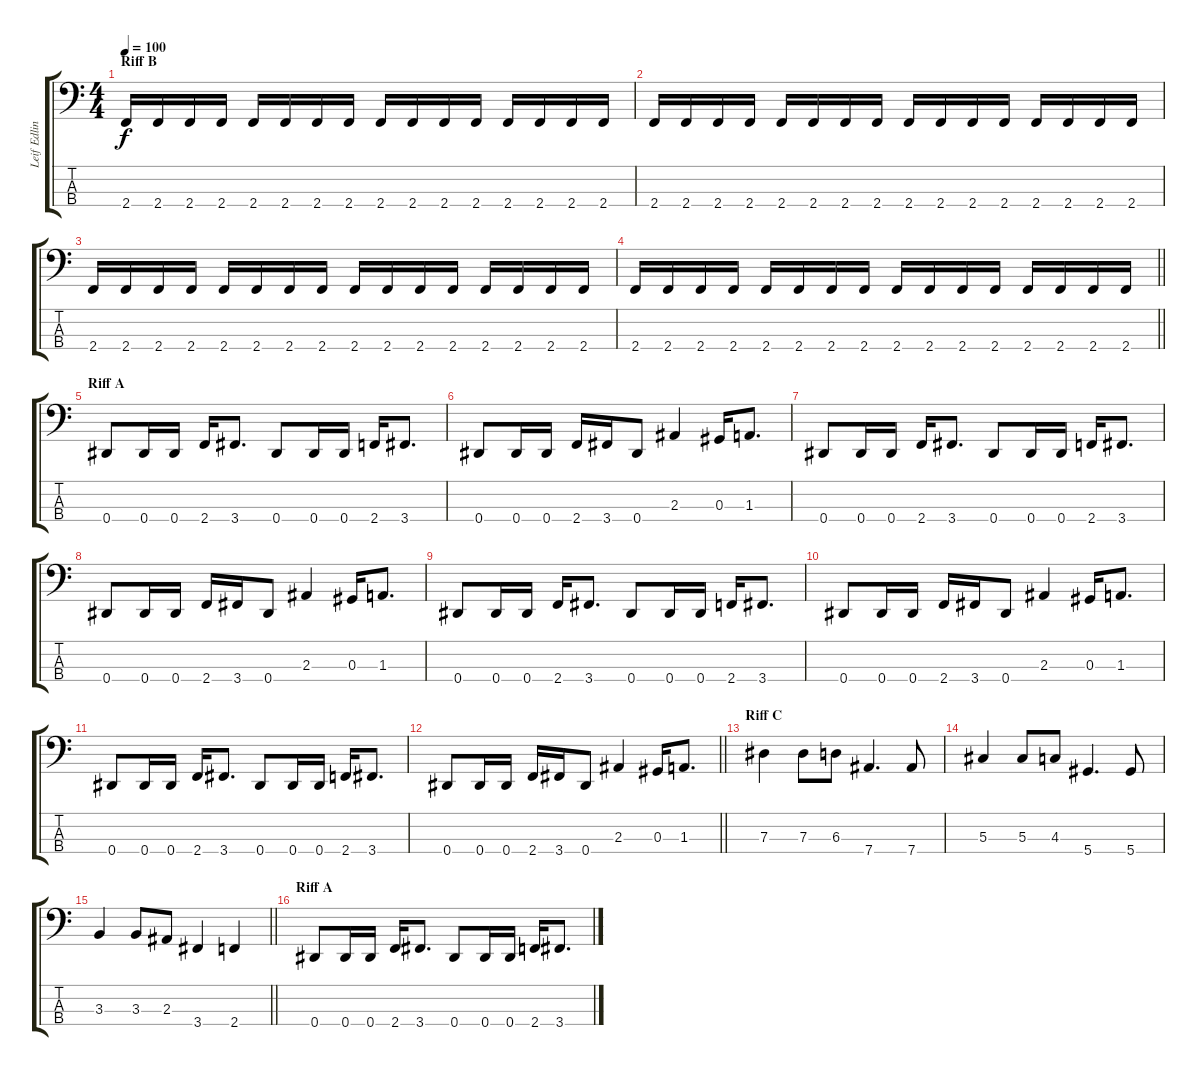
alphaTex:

\track ("Leif Edling" "Leif Edlin") {instrument electricbasspick}
\staff {score tabs}
\tuning (Gb2 Db2 Ab1 Eb1) {hide}
\ts (4 4)
\section ("" "Riff B")
\tempo 100
\clef f4
\ks c
2.4.16{dy f} 2.4.16 2.4.16 2.4.16 2.4.16 2.4.16 2.4.16 2.4.16 2.4.16 2.4.16 2.4.16 2.4.16 2.4.16 2.4.16 2.4.16 2.4.16 |
2.4.16 2.4.16 2.4.16 2.4.16 2.4.16 2.4.16 2.4.16 2.4.16 2.4.16 2.4.16 2.4.16 2.4.16 2.4.16 2.4.16 2.4.16 2.4.16 |
2.4.16 2.4.16 2.4.16 2.4.16 2.4.16 2.4.16 2.4.16 2.4.16 2.4.16 2.4.16 2.4.16 2.4.16 2.4.16 2.4.16 2.4.16 2.4.16 |
\barLineRight lightlight
2.4.16 2.4.16 2.4.16 2.4.16 2.4.16 2.4.16 2.4.16 2.4.16 2.4.16 2.4.16 2.4.16 2.4.16 2.4.16 2.4.16 2.4.16 2.4.16 |
\section ("" "Riff A")
0.4.8 0.4.16 0.4.16 2.4.16 3.4.8{d} 0.4.8 0.4.16 0.4.16 2.4.16 3.4.8{d} |
0.4.8 0.4.16 0.4.16 2.4.16 3.4.16 0.4.8 2.3.4 0.3.16 1.3.8{d} |
0.4.8 0.4.16 0.4.16 2.4.16 3.4.8{d} 0.4.8 0.4.16 0.4.16 2.4.16 3.4.8{d} |
0.4.8 0.4.16 0.4.16 2.4.16 3.4.16 0.4.8 2.3.4 0.3.16 1.3.8{d} |
0.4.8 0.4.16 0.4.16 2.4.16 3.4.8{d} 0.4.8 0.4.16 0.4.16 2.4.16 3.4.8{d} |
0.4.8 0.4.16 0.4.16 2.4.16 3.4.16 0.4.8 2.3.4 0.3.16 1.3.8{d} |
0.4.8 0.4.16 0.4.16 2.4.16 3.4.8{d} 0.4.8 0.4.16 0.4.16 2.4.16 3.4.8{d} |
\barLineRight lightlight
0.4.8 0.4.16 0.4.16 2.4.16 3.4.16 0.4.8 2.3.4 0.3.16 1.3.8{d} |
\section ("" "Riff C")
7.3.4 7.3.8 6.3.8 7.4.4{d} 7.4.8 |
5.3.4 5.3.8 4.3.8 5.4.4{d} 5.4.8 |
\barLineRight lightlight
3.3.4 3.3.8 2.3.8 3.4.4 2.4.4 |
\section ("" "Riff A")
0.4.8 0.4.16 0.4.16 2.4.16 3.4.8{d} 0.4.8 0.4.16 0.4.16 2.4.16 3.4.8{d}
